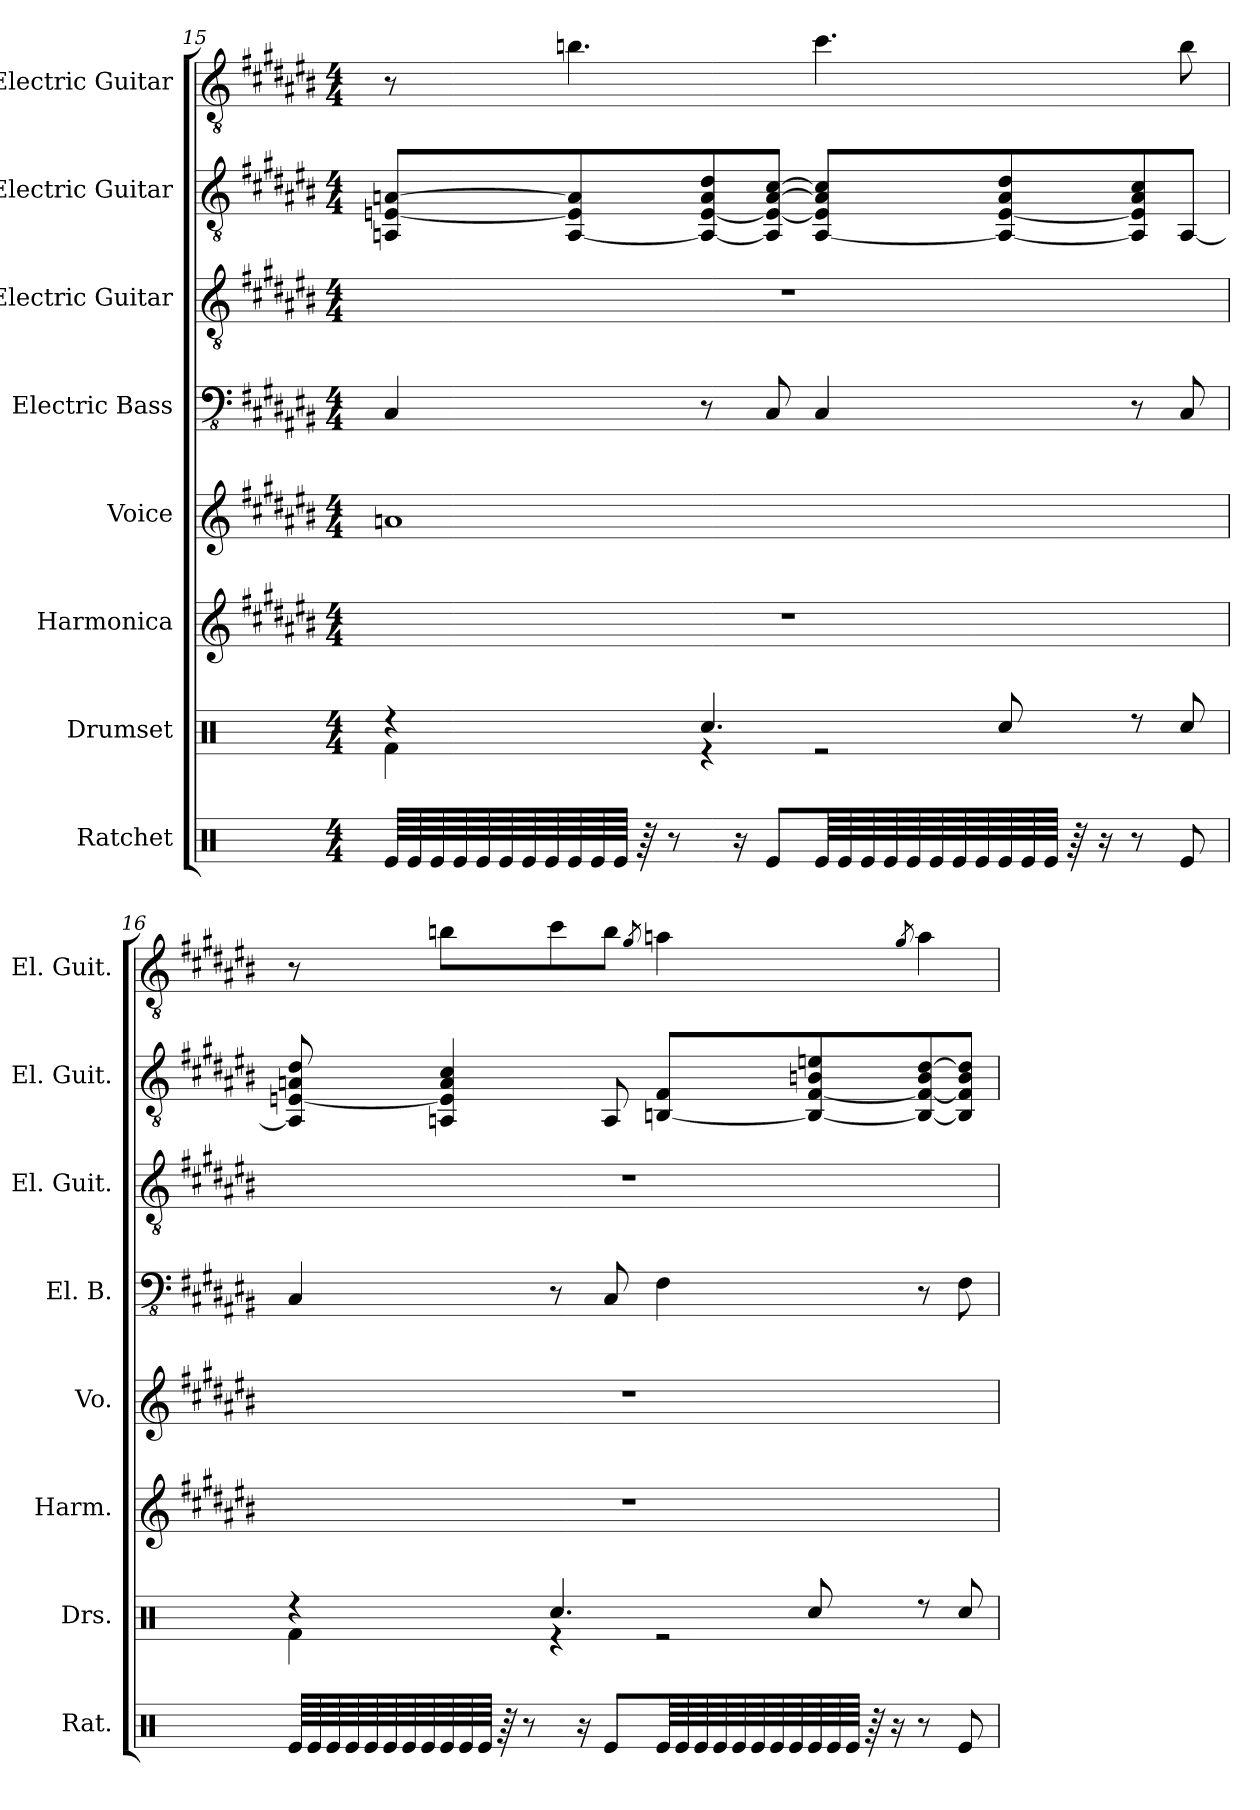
**kern	**kern	**kern	**kern	**kern	**kern	**kern	**kern
*part8	*part7	*part6	*part5	*part4	*part3	*part2	*part1
*staff8	*staff7	*staff6	*staff5	*staff4	*staff3	*staff2	*staff1
*I"Ratchet	*I"Drumset	*I"Harmonica	*I"Voice	*I"Electric Bass	*I"Electric Guitar	*I"Electric Guitar	*I"Electric Guitar
*I'Rat.	*I'Drs.	*I'Harm.	*I'Vo.	*I'El. B.	*I'El. Guit.	*I'El. Guit.	*I'El. Guit.
!!LO:PB:g=z
*clefX	*clefX	*clefG2	*clefG2	*clefFv4	*clefGv2	*clefGv2	*clefGv2
*k[]	*k[]	*k[f#c#g#d#a#e#b#]	*k[f#c#g#d#a#e#b#]	*k[f#c#g#d#a#e#b#]	*k[f#c#g#d#a#e#b#]	*k[f#c#g#d#a#e#b#]	*k[f#c#g#d#a#e#b#]
*M4/4	*M4/4	*M4/4	*M4/4	*M4/4	*M4/4	*M4/4	*M4/4
=15	=15	=15	=15	=15	=15	=15	=15
*	*^	*	*	*	*	*	*
64Re/LLLL	4r	4Rf\	1r	1an	4CC#/	1r	8AAn/ [8En/ [8An/L	8r
64Re/	.	.	.	.	.	.	.	.
64Re/	.	.	.	.	.	.	.	.
64Re/	.	.	.	.	.	.	.	.
64Re/	.	.	.	.	.	.	.	.
64Re/	.	.	.	.	.	.	.	.
64Re/	.	.	.	.	.	.	.	.
64Re/	.	.	.	.	.	.	.	.
64Re/	.	.	.	.	.	.	[8AA/ 8E/] 8A/]	4.bn\
64Re/	.	.	.	.	.	.	.	.
64Re/JJJJ	.	.	.	.	.	.	.	.
64r	.	.	.	.	.	.	.	.
8r	.	.	.	.	.	.	.	.
.	4.Rcc/	4r	.	.	8r	.	8AA/_ [8E/ 8A/ 8d#/	.
16r	.	.	.	.	.	.	.	.
8Re/L	.	.	.	.	8CC#/	.	8AA/] 8E/_ [8A/ [8c#/J	.
64Re/LLL	.	2r	.	.	4CC#/	.	[8AA/ 8E/] 8A/] 8c#/]L	4.cc#\
64Re/	.	.	.	.	.	.	.	.
64Re/	.	.	.	.	.	.	.	.
64Re/	.	.	.	.	.	.	.	.
64Re/	.	.	.	.	.	.	.	.
64Re/	.	.	.	.	.	.	.	.
64Re/	.	.	.	.	.	.	.	.
64Re/	.	.	.	.	.	.	.	.
64Re/	8Rcc/	.	.	.	.	.	8AA/_ [8E/ 8A/ 8d#/	.
64Re/	.	.	.	.	.	.	.	.
64Re/JJJJ	.	.	.	.	.	.	.	.
64r	.	.	.	.	.	.	.	.
16r	.	.	.	.	.	.	.	.
8r	8r	.	.	.	8r	.	8AA/] 8E/] 8A/ 8c#/	.
8Re/	8Rcc/	.	.	.	8CC#/	.	[8AA/J	8b\
!!LO:PB:g=z
=16	=16	=16	=16	=16	=16	=16	=16	=16
64Re/LLLL	4r	4Rf\	1r	1r	4CC#/	1r	8AA/] [8En/ 8An/ 8d#/	8r
64Re/	.	.	.	.	.	.	.	.
64Re/	.	.	.	.	.	.	.	.
64Re/	.	.	.	.	.	.	.	.
64Re/	.	.	.	.	.	.	.	.
64Re/	.	.	.	.	.	.	.	.
64Re/	.	.	.	.	.	.	.	.
64Re/	.	.	.	.	.	.	.	.
64Re/	.	.	.	.	.	.	4AAn/ 4E/] 4A/ 4c#/	8bn\L
64Re/	.	.	.	.	.	.	.	.
64Re/JJJJ	.	.	.	.	.	.	.	.
64r	.	.	.	.	.	.	.	.
8r	.	.	.	.	.	.	.	.
.	4.Rcc/	4r	.	.	8r	.	.	8cc#\
16r	.	.	.	.	.	.	.	.
8Re/L	.	.	.	.	8CC#/	.	8AA/	8b\J
.	.	.	.	.	.	.	.	8qg#/
64Re/LLL	.	2r	.	.	4FF#\	.	[8BBn/ 8F#/L	4an\
64Re/	.	.	.	.	.	.	.	.
64Re/	.	.	.	.	.	.	.	.
64Re/	.	.	.	.	.	.	.	.
64Re/	.	.	.	.	.	.	.	.
64Re/	.	.	.	.	.	.	.	.
64Re/	.	.	.	.	.	.	.	.
64Re/	.	.	.	.	.	.	.	.
64Re/	8Rcc/	.	.	.	.	.	8BB/_ [8F#/ 8Bn/ 8en/	.
64Re/	.	.	.	.	.	.	.	.
64Re/JJJJ	.	.	.	.	.	.	.	.
64r	.	.	.	.	.	.	.	.
16r	.	.	.	.	.	.	.	.
.	.	.	.	.	.	.	.	8qg#/
8r	8r	.	.	.	8r	.	8BB/_ 8F#/_ 8B/ [8d#/	4a\
8Re/	8Rcc/	.	.	.	8FF#\	.	8BB/] 8F#/] 8B/ 8d#/]J	.
*	*v	*v	*	*	*	*	*	*
=	=	=	=	=	=	=	=
*-	*-	*-	*-	*-	*-	*-	*-
